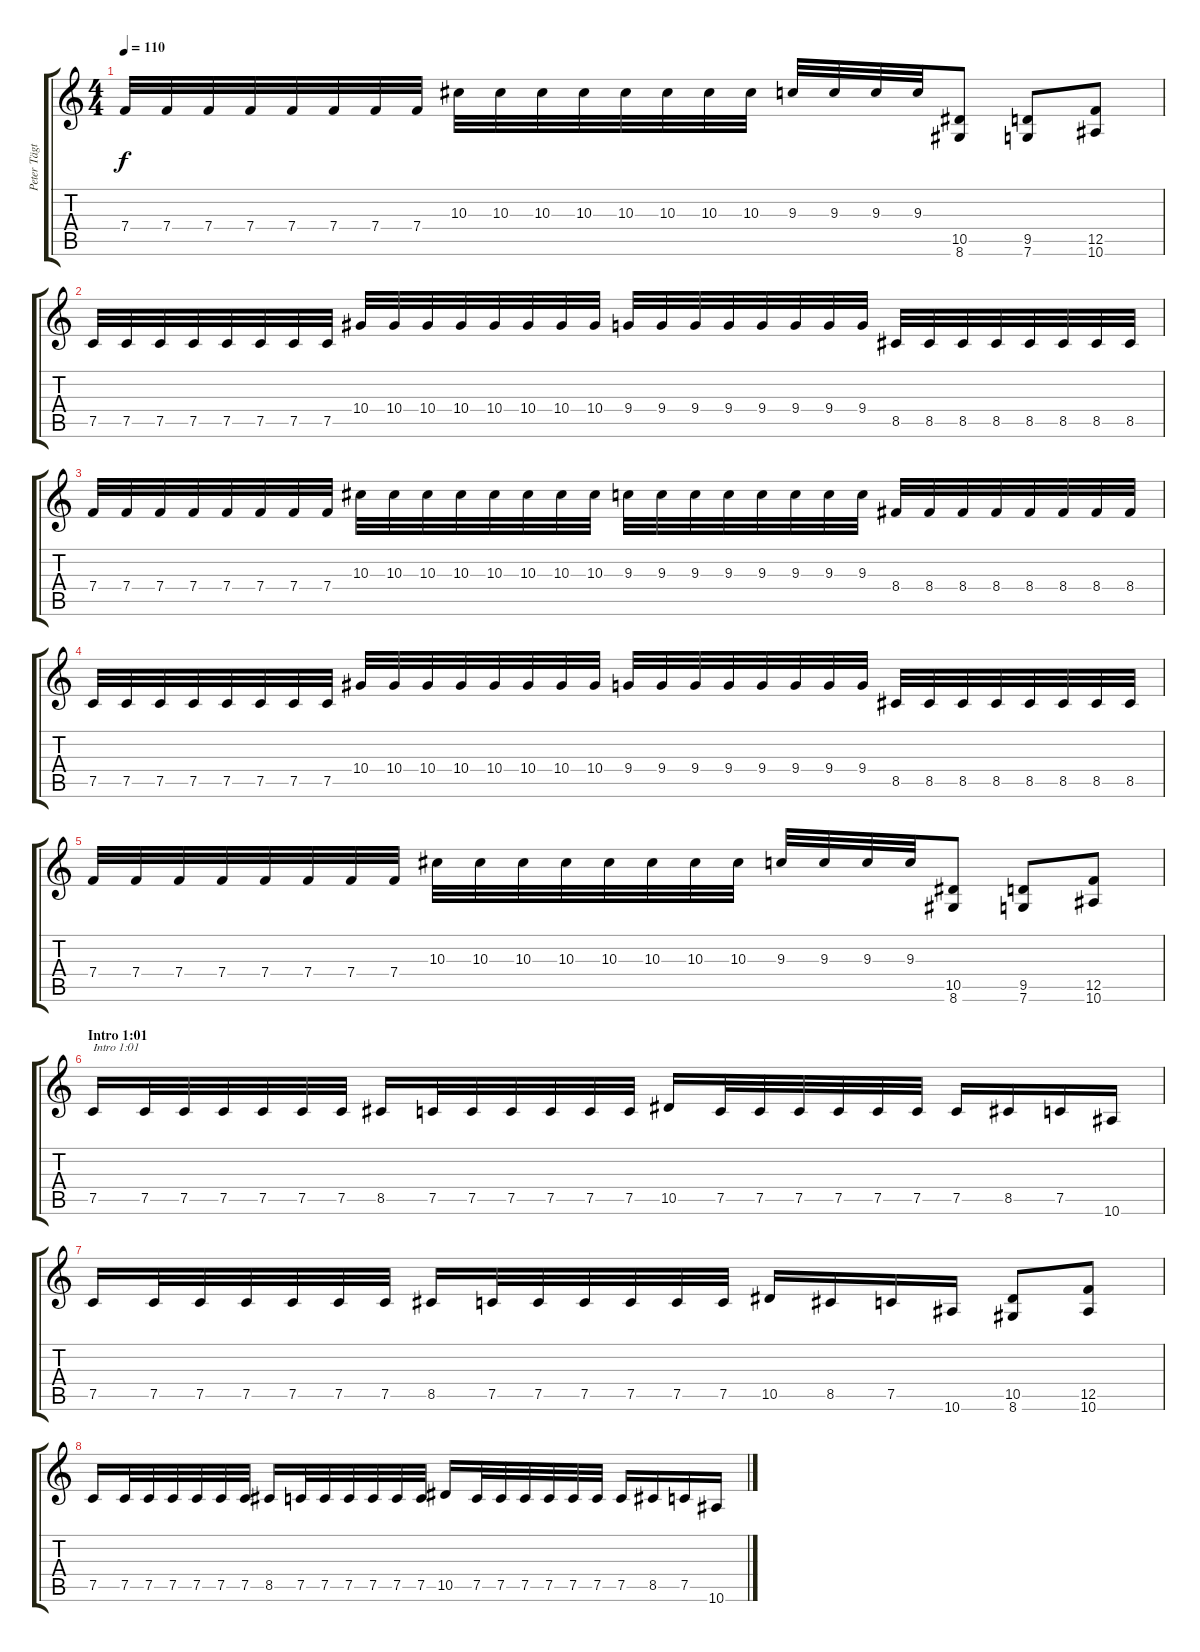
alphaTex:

\track ("Peter Tägtgren (Rhythm)" "Peter Tägt") {instrument distortionguitar}
\staff {score tabs}
\tuning (C4 G3 Eb3 Bb2 F2 C2) {hide}
\ts (4 4)
\tempo 110
\clef g2
\ks c
7.4.32{dy f} 7.4.32 7.4.32 7.4.32 7.4.32 7.4.32 7.4.32 7.4.32 10.3.32 10.3.32 10.3.32 10.3.32 10.3.32 10.3.32 10.3.32 10.3.32 9.3.32 9.3.32 9.3.32 9.3.32 (10.5 8.6).8 (9.5 7.6).8 (12.5 10.6).8 |
7.5.32 7.5.32 7.5.32 7.5.32 7.5.32 7.5.32 7.5.32 7.5.32 10.4.32 10.4.32 10.4.32 10.4.32 10.4.32 10.4.32 10.4.32 10.4.32 9.4.32 9.4.32 9.4.32 9.4.32 9.4.32 9.4.32 9.4.32 9.4.32 8.5.32 8.5.32 8.5.32 8.5.32 8.5.32 8.5.32 8.5.32 8.5.32 |
7.4.32 7.4.32 7.4.32 7.4.32 7.4.32 7.4.32 7.4.32 7.4.32 10.3.32 10.3.32 10.3.32 10.3.32 10.3.32 10.3.32 10.3.32 10.3.32 9.3.32 9.3.32 9.3.32 9.3.32 9.3.32 9.3.32 9.3.32 9.3.32 8.4.32 8.4.32 8.4.32 8.4.32 8.4.32 8.4.32 8.4.32 8.4.32 |
7.5.32 7.5.32 7.5.32 7.5.32 7.5.32 7.5.32 7.5.32 7.5.32 10.4.32 10.4.32 10.4.32 10.4.32 10.4.32 10.4.32 10.4.32 10.4.32 9.4.32 9.4.32 9.4.32 9.4.32 9.4.32 9.4.32 9.4.32 9.4.32 8.5.32 8.5.32 8.5.32 8.5.32 8.5.32 8.5.32 8.5.32 8.5.32 |
7.4.32 7.4.32 7.4.32 7.4.32 7.4.32 7.4.32 7.4.32 7.4.32 10.3.32 10.3.32 10.3.32 10.3.32 10.3.32 10.3.32 10.3.32 10.3.32 9.3.32 9.3.32 9.3.32 9.3.32 (10.5 8.6).8 (9.5 7.6).8 (12.5 10.6).8 |
\section ("" "Intro 1:01")
7.5.16{txt "Intro 1:01"} 7.5.32 7.5.32 7.5.32 7.5.32 7.5.32 7.5.32 8.5.16 7.5.32 7.5.32 7.5.32 7.5.32 7.5.32 7.5.32 10.5.16 7.5.32 7.5.32 7.5.32 7.5.32 7.5.32 7.5.32 7.5.16 8.5.16 7.5.16 10.6.16 |
7.5.16 7.5.32 7.5.32 7.5.32 7.5.32 7.5.32 7.5.32 8.5.16 7.5.32 7.5.32 7.5.32 7.5.32 7.5.32 7.5.32 10.5.16 8.5.16 7.5.16 10.6.16 (10.5 8.6).8 (12.5 10.6).8 |
7.5.16 7.5.32 7.5.32 7.5.32 7.5.32 7.5.32 7.5.32 8.5.16 7.5.32 7.5.32 7.5.32 7.5.32 7.5.32 7.5.32 10.5.16 7.5.32 7.5.32 7.5.32 7.5.32 7.5.32 7.5.32 7.5.16 8.5.16 7.5.16 10.6.16
